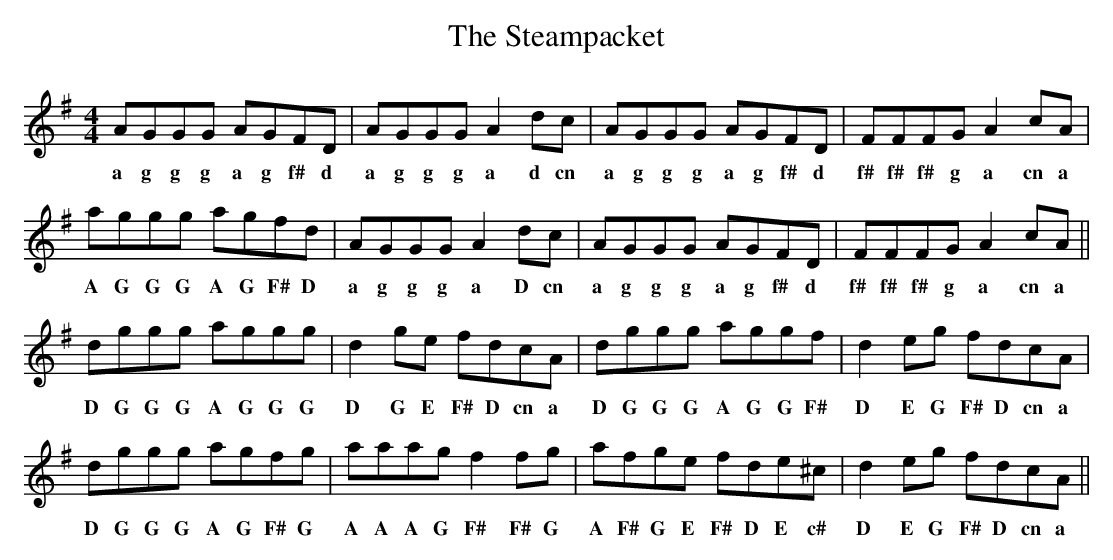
X:1
T:Steampacket, The
M:4/4
L:1/8
K:G
AGGG AGFD|AGGG A2dc|AGGG AGFD|FFFG A2cA|
w:a g g g a g f# d a g g g a d cn a g g g a g f# d f# f# f# g a cn a
aggg agfd|AGGG A2dc|AGGG AGFD|FFFG A2cA||
w:A G G G A G F# D a g g g a D cn a g g g a g f# d f# f# f# g a cn a
dggg aggg|d2ge fdcA|dggg aggf|d2eg fdcA|
w:D G G G A G G G D G E F# D cn a D G G G A G G F# D E G F# D cn a
dggg agfg|aaag f2fg|afge fde^c|d2eg fdcA||
w:D G G G A G F# G A A A G F# F# G A F# G E F# D E c# D E G F# D cn a
